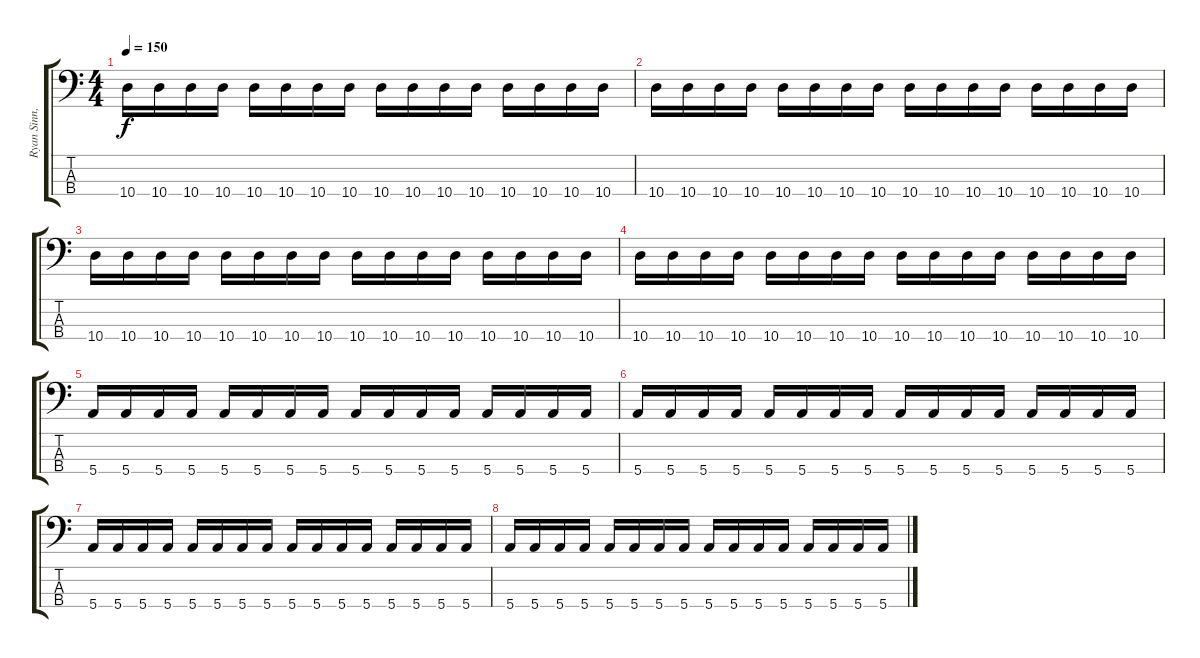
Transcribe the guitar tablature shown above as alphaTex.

\track ("Ryan Sinn, bass" "Ryan Sinn,") {instrument electricbassfinger}
\staff {score tabs}
\tuning (G2 D2 A1 E1) {hide}
\ts (4 4)
\tempo 150
\clef f4
\ks c
10.4.16{dy f} 10.4.16 10.4.16 10.4.16 10.4.16 10.4.16 10.4.16 10.4.16 10.4.16 10.4.16 10.4.16 10.4.16 10.4.16 10.4.16 10.4.16 10.4.16 |
10.4.16 10.4.16 10.4.16 10.4.16 10.4.16 10.4.16 10.4.16 10.4.16 10.4.16 10.4.16 10.4.16 10.4.16 10.4.16 10.4.16 10.4.16 10.4.16 |
10.4.16 10.4.16 10.4.16 10.4.16 10.4.16 10.4.16 10.4.16 10.4.16 10.4.16 10.4.16 10.4.16 10.4.16 10.4.16 10.4.16 10.4.16 10.4.16 |
10.4.16 10.4.16 10.4.16 10.4.16 10.4.16 10.4.16 10.4.16 10.4.16 10.4.16 10.4.16 10.4.16 10.4.16 10.4.16 10.4.16 10.4.16 10.4.16 |
5.4.16 5.4.16 5.4.16 5.4.16 5.4.16 5.4.16 5.4.16 5.4.16 5.4.16 5.4.16 5.4.16 5.4.16 5.4.16 5.4.16 5.4.16 5.4.16 |
5.4.16 5.4.16 5.4.16 5.4.16 5.4.16 5.4.16 5.4.16 5.4.16 5.4.16 5.4.16 5.4.16 5.4.16 5.4.16 5.4.16 5.4.16 5.4.16 |
5.4.16 5.4.16 5.4.16 5.4.16 5.4.16 5.4.16 5.4.16 5.4.16 5.4.16 5.4.16 5.4.16 5.4.16 5.4.16 5.4.16 5.4.16 5.4.16 |
5.4.16 5.4.16 5.4.16 5.4.16 5.4.16 5.4.16 5.4.16 5.4.16 5.4.16 5.4.16 5.4.16 5.4.16 5.4.16 5.4.16 5.4.16 5.4.16
